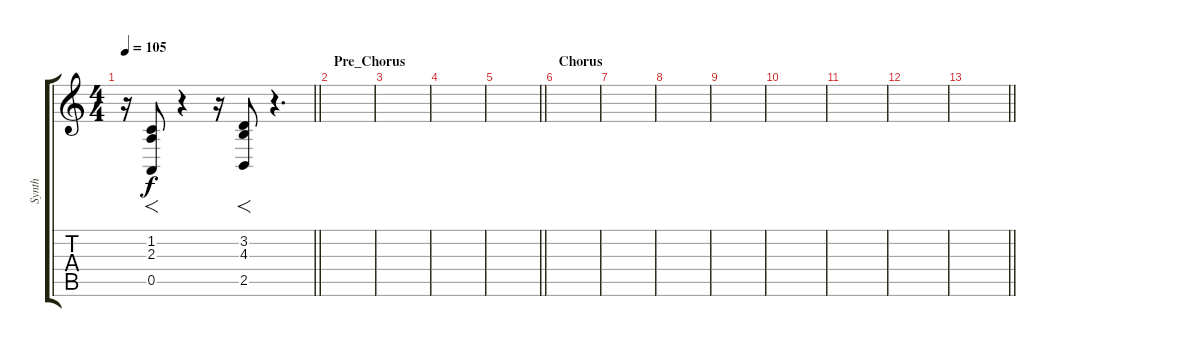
\track ("Synth" "Synth") {instrument fx4atmosphere}
\staff {score tabs}
\tuning (E4 B3 G3 D3 A2 E2) {hide}
\ts (4 4)
\tempo 105
\clef g2
\barLineRight lightlight
\ks c
r.16{dy f} (1.2 2.3 0.5).8{f} r.4 r.16 (3.2 4.3 2.5).8{f} r.4{d} |
\section ("" "Pre_Chorus")
|
|
|
\barLineRight lightlight
|
\section ("" "Chorus")
|
|
|
|
|
|
|
\barLineRight lightlight
